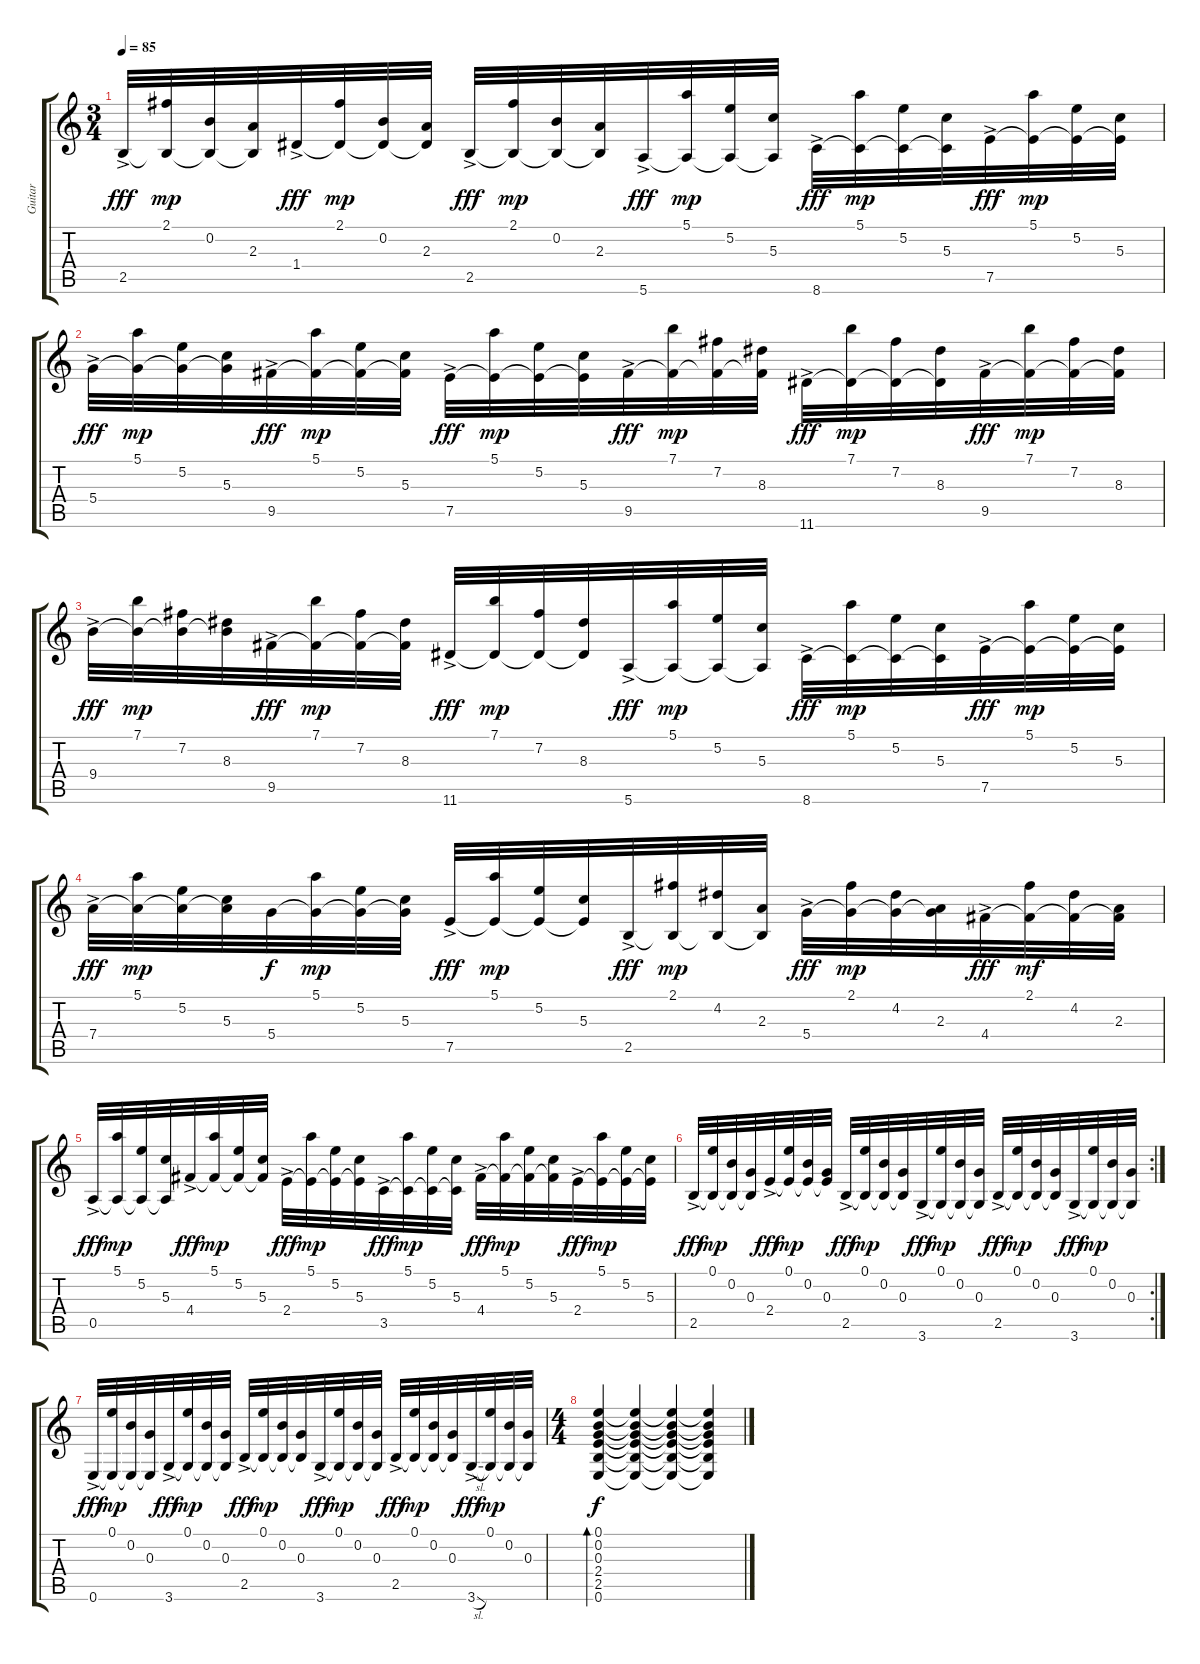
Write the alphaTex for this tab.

\track ("Guitar" "Guitar") {instrument acousticguitarnylon}
\staff {score tabs}
\tuning (E4 B3 G3 D3 A2 E2) {hide}
\ts (3 4)
\tempo 85
\clef g2
\ks c
2.5{ac}.32{dy fff} (2.1 2.5{t}).32{dy mp} (0.2 2.5{t}).32 (2.3 2.5{t}).32 1.4{ac}.32{dy fff} (2.1 1.4{t}).32{dy mp} (0.2 1.4{t}).32 (2.3 1.4{t}).32 2.5{ac}.32{dy fff} (2.1 2.5{t}).32{dy mp} (0.2 2.5{t}).32 (2.3 2.5{t}).32 5.6{ac}.32{dy fff} (5.1 5.6{t}).32{dy mp} (5.2 5.6{t}).32 (5.3 5.6{t}).32 8.6{ac}.32{dy fff} (5.1 8.6{t}).32{dy mp} (5.2 8.6{t}).32 (5.3 8.6{t}).32 7.5{ac}.32{dy fff} (5.1 7.5{t}).32{dy mp} (5.2 7.5{t}).32 (5.3 7.5{t}).32 |
5.4{ac}.32{dy fff} (5.1 5.4{t}).32{dy mp} (5.2 5.4{t}).32 (5.3 5.4{t}).32 9.5{ac}.32{dy fff} (5.1 9.5{t}).32{dy mp} (5.2 9.5{t}).32 (5.3 9.5{t}).32 7.5{ac}.32{dy fff} (5.1 7.5{t}).32{dy mp} (5.2 7.5{t}).32 (5.3 7.5{t}).32 9.5{ac}.32{dy fff} (7.1 9.5{t}).32{dy mp} (7.2 9.5{t}).32 (8.3 9.5{t}).32 11.6{ac}.32{dy fff} (7.1 11.6{t}).32{dy mp} (7.2 11.6{t}).32 (8.3 11.6{t}).32 9.5{ac}.32{dy fff} (7.1 9.5{t}).32{dy mp} (7.2 9.5{t}).32 (8.3 9.5{t}).32 |
9.4{ac}.32{dy fff} (7.1 9.4{t}).32{dy mp} (7.2 9.4{t}).32 (8.3 9.4{t}).32 9.5{ac}.32{dy fff} (7.1 9.5{t}).32{dy mp} (7.2 9.5{t}).32 (8.3 9.5{t}).32 11.6{ac}.32{dy fff} (7.1 11.6{t}).32{dy mp} (7.2 11.6{t}).32 (8.3 11.6{t}).32 5.6{ac}.32{dy fff} (5.1 5.6{t}).32{dy mp} (5.2 5.6{t}).32 (5.3 5.6{t}).32 8.6{ac}.32{dy fff} (5.1 8.6{t}).32{dy mp} (5.2 8.6{t}).32 (5.3 8.6{t}).32 7.5{ac}.32{dy fff} (5.1 7.5{t}).32{dy mp} (5.2 7.5{t}).32 (5.3 7.5{t}).32 |
7.4{ac}.32{dy fff} (5.1 7.4{t}).32{dy mp} (5.2 7.4{t}).32 (5.3 7.4{t}).32 5.4.32{dy f} (5.1 5.4{t}).32{dy mp} (5.2 5.4{t}).32 (5.3 5.4{t}).32 7.5{ac}.32{dy fff} (5.1 7.5{t}).32{dy mp} (5.2 7.5{t}).32 (5.3 7.5{t}).32 2.5{ac}.32{dy fff} (2.1 2.5{t}).32{dy mp} (4.2 2.5{t}).32 (2.3 2.5{t}).32 5.4{ac}.32{dy fff} (2.1 5.4{t}).32{dy mp} (4.2 5.4{t}).32 (2.3 5.4{t}).32 4.4{ac}.32{dy fff} (2.1 4.4{t}).32{dy mf} (4.2 4.4{t}).32 (2.3 4.4{t}).32 |
0.5{ac}.32{dy fff} (5.1 0.5{t}).32{dy mp} (5.2 0.5{t}).32 (5.3 0.5{t}).32 4.4{ac}.32{dy fff} (5.1 4.4{t}).32{dy mp} (5.2 4.4{t}).32 (5.3 4.4{t}).32 2.4{ac}.32{dy fff} (5.1 2.4{t}).32{dy mp} (5.2 2.4{t}).32 (5.3 2.4{t}).32 3.5{ac}.32{dy fff} (5.1 3.5{t}).32{dy mp} (5.2 3.5{t}).32 (5.3 3.5{t}).32 4.4{ac}.32{dy fff} (5.1 4.4{t}).32{dy mp} (5.2 4.4{t}).32 (5.3 4.4{t}).32 2.4{ac}.32{dy fff} (5.1 2.4{t}).32{dy mp} (5.2 2.4{t}).32 (5.3 2.4{t}).32 |
\rc 2
2.5{ac}.32{dy fff} (0.1 2.5{t}).32{dy mp} (0.2 2.5{t}).32 (0.3 2.5{t}).32 2.4{ac}.32{dy fff} (0.1 2.4{t}).32{dy mp} (0.2 2.4{t}).32 (0.3 2.4{t}).32 2.5{ac}.32{dy fff} (0.1 2.5{t}).32{dy mp} (0.2 2.5{t}).32 (0.3 2.5{t}).32 3.6{ac}.32{dy fff} (0.1 3.6{t}).32{dy mp} (0.2 3.6{t}).32 (0.3 3.6{t}).32 2.5{ac}.32{dy fff} (0.1 2.5{t}).32{dy mp} (0.2 2.5{t}).32 (0.3 2.5{t}).32 3.6{ac}.32{dy fff} (0.1 3.6{t}).32{dy mp} (0.2 3.6{t}).32 (0.3 3.6{t}).32 |
0.6{ac}.32{dy fff} (0.1 0.6{t}).32{dy mp} (0.2 0.6{t}).32 (0.3 0.6{t}).32 3.6{ac}.32{dy fff} (0.1 3.6{t}).32{dy mp} (0.2 3.6{t}).32 (0.3 3.6{t}).32 2.5{ac}.32{dy fff} (0.1 2.5{t}).32{dy mp} (0.2 2.5{t}).32 (0.3 2.5{t}).32 3.6{ac}.32{dy fff} (0.1 3.6{t}).32{dy mp} (0.2 3.6{t}).32 (0.3 3.6{t}).32 2.5{ac}.32{dy fff} (0.1 2.5{t}).32{dy mp} (0.2 2.5{t}).32 (0.3 2.5{t}).32 3.6{sl ac}.32{dy fff} (0.1 3.6{t}).32{dy mp} (0.2 3.6{t}).32 (0.3 3.6{t}).32 |
\ts (4 4)
(0.1 0.2 0.3 2.4 2.5 0.6).4{bd 480 dy f} (0.1{t} 0.2{t} 0.3{t} 2.4{t} 2.5{t} 0.6{t}).4 (0.1{t} 0.2{t} 0.3{t} 2.4{t} 2.5{t} 0.6{t}).4 (0.1{t} 0.2{t} 0.3{t} 2.4{t} 2.5{t} 0.6{t}).4
